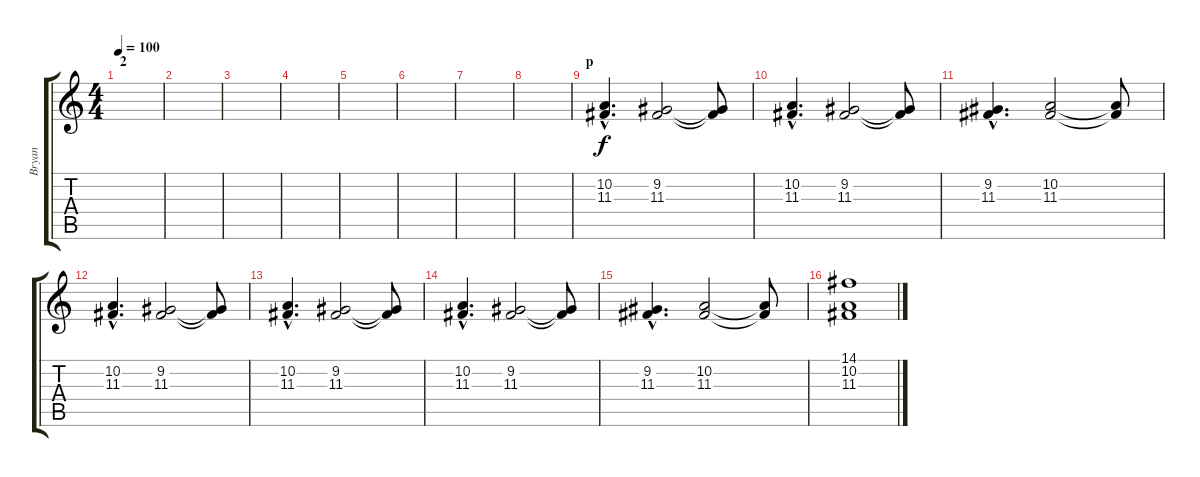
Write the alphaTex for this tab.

\track ("Bryan" "Bryan") {instrument stringensemble1}
\staff {score tabs}
\tuning (E4 B3 G3 D3 A2 E2) {hide}
\ts (4 4)
\section ("" "2")
\tempo 100
\clef g2
\ks c
|
|
|
|
|
|
|
|
\section ("" "p")
(10.2{hac} 11.3{hac}).4{d} (9.2 11.3).2 (9.2{t} 11.3{t}).8 |
(10.2{hac} 11.3{hac}).4{d} (9.2 11.3).2 (9.2{t} 11.3{t}).8 |
(9.2{hac} 11.3{hac}).4{d} (10.2 11.3).2 (10.2{t} 11.3{t}).8 |
(10.2{hac} 11.3{hac}).4{d} (9.2 11.3).2 (9.2{t} 11.3{t}).8 |
(10.2{hac} 11.3{hac}).4{d} (9.2 11.3).2 (9.2{t} 11.3{t}).8 |
(10.2{hac} 11.3{hac}).4{d} (9.2 11.3).2 (9.2{t} 11.3{t}).8 |
(9.2{hac} 11.3{hac}).4{d} (10.2 11.3).2 (10.2{t} 11.3{t}).8 |
(14.1 10.2 11.3).1
